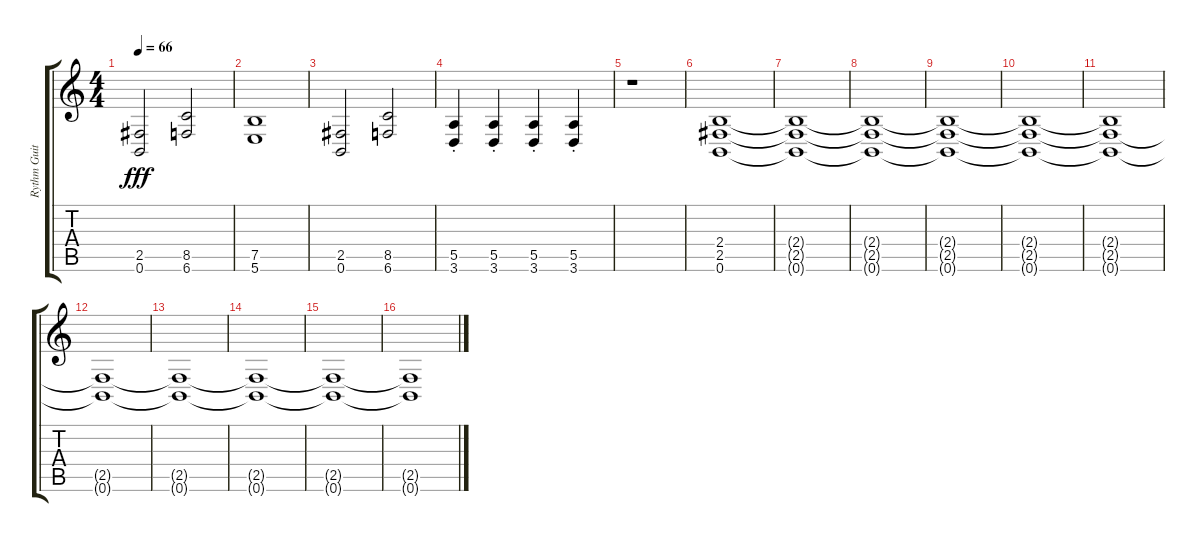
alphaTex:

\track ("Rythm Guitar" "Rythm Guit") {instrument distortionguitar}
\staff {score tabs}
\tuning (B3 Gb3 D3 A2 E2 B1) {hide}
\ts (4 4)
\tempo 66
\clef g2
\ks c
(2.5 0.6).2{dy fff} (8.5 6.6).2 |
(7.5 5.6).1 |
(2.5 0.6).2 (8.5 6.6).2 |
(5.5{st} 3.6{st}).4 (5.5{st} 3.6{st}).4 (5.5{st} 3.6{st}).4 (5.5{st} 3.6{st}).4 |
r.1 |
(2.4 2.5 0.6).1 |
(2.4{t} 2.5{t} 0.6{t}).1 |
(2.4{t} 2.5{t} 0.6{t}).1 |
(2.4{t} 2.5{t} 0.6{t}).1 |
(2.4{t} 2.5{t} 0.6{t}).1 |
(2.4{t} 2.5{t} 0.6{t}).1 |
(2.5{t} 0.6{t}).1 |
(2.5{t} 0.6{t}).1 |
(2.5{t} 0.6{t}).1 |
(2.5{t} 0.6{t}).1 |
(2.5{t} 0.6{t}).1
